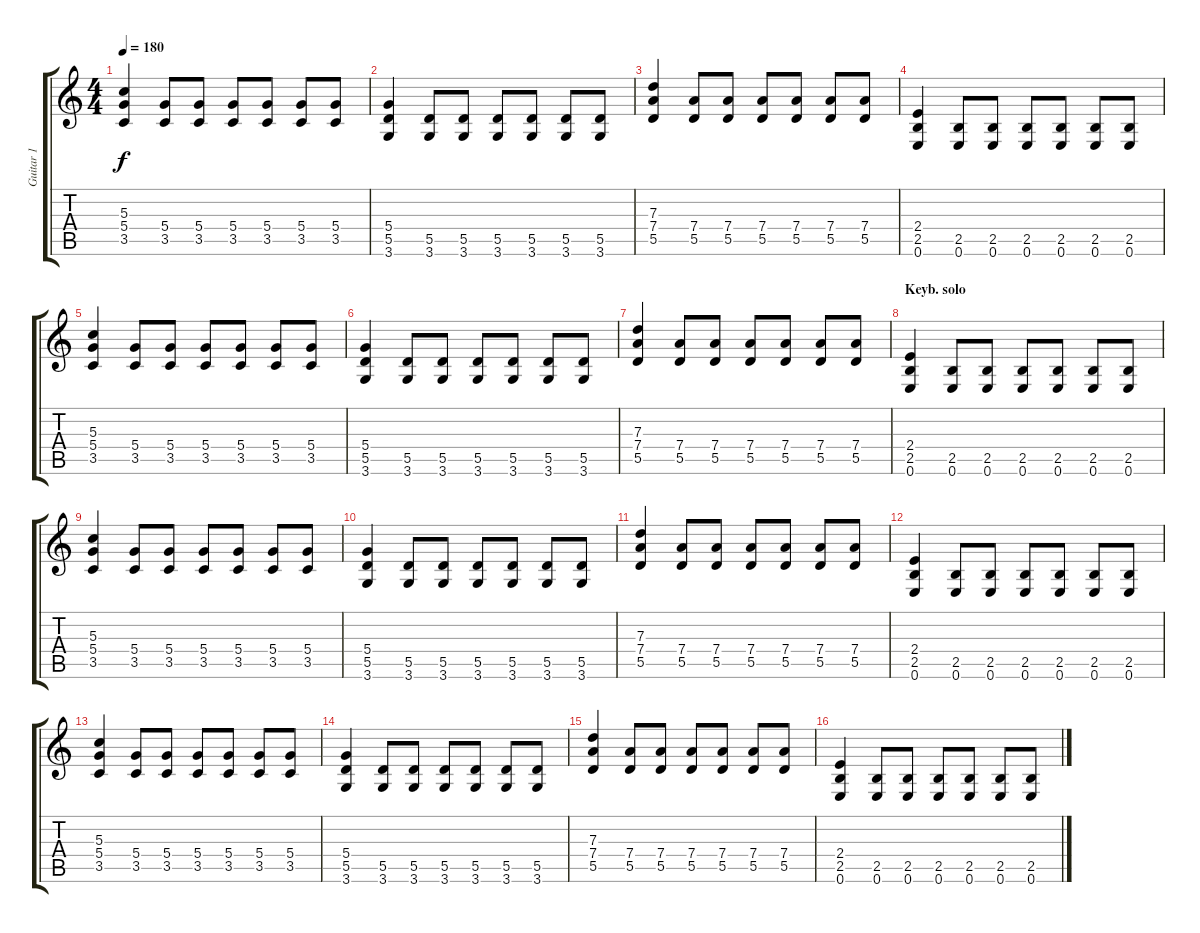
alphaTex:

\track ("Guitar 1" "Guitar 1") {instrument distortionguitar}
\staff {score tabs}
\tuning (E4 B3 G3 D3 A2 E2) {hide}
\ts (4 4)
\tempo 180
\clef g2
\ks c
(5.3 5.4 3.5).4{dy f} (5.4 3.5).8 (5.4 3.5).8 (5.4 3.5).8 (5.4 3.5).8 (5.4 3.5).8 (5.4 3.5).8 |
(5.4 5.5 3.6).4 (5.5 3.6).8 (5.5 3.6).8 (5.5 3.6).8 (5.5 3.6).8 (5.5 3.6).8 (5.5 3.6).8 |
(7.3 7.4 5.5).4 (7.4 5.5).8 (7.4 5.5).8 (7.4 5.5).8 (7.4 5.5).8 (7.4 5.5).8 (7.4 5.5).8 |
(2.4 2.5 0.6).4 (2.5 0.6).8 (2.5 0.6).8 (2.5 0.6).8 (2.5 0.6).8 (2.5 0.6).8 (2.5 0.6).8 |
(5.3 5.4 3.5).4 (5.4 3.5).8 (5.4 3.5).8 (5.4 3.5).8 (5.4 3.5).8 (5.4 3.5).8 (5.4 3.5).8 |
(5.4 5.5 3.6).4 (5.5 3.6).8 (5.5 3.6).8 (5.5 3.6).8 (5.5 3.6).8 (5.5 3.6).8 (5.5 3.6).8 |
(7.3 7.4 5.5).4 (7.4 5.5).8 (7.4 5.5).8 (7.4 5.5).8 (7.4 5.5).8 (7.4 5.5).8 (7.4 5.5).8 |
\section ("" "Keyb. solo")
(2.4 2.5 0.6).4 (2.5 0.6).8 (2.5 0.6).8 (2.5 0.6).8 (2.5 0.6).8 (2.5 0.6).8 (2.5 0.6).8 |
(5.3 5.4 3.5).4 (5.4 3.5).8 (5.4 3.5).8 (5.4 3.5).8 (5.4 3.5).8 (5.4 3.5).8 (5.4 3.5).8 |
(5.4 5.5 3.6).4 (5.5 3.6).8 (5.5 3.6).8 (5.5 3.6).8 (5.5 3.6).8 (5.5 3.6).8 (5.5 3.6).8 |
(7.3 7.4 5.5).4 (7.4 5.5).8 (7.4 5.5).8 (7.4 5.5).8 (7.4 5.5).8 (7.4 5.5).8 (7.4 5.5).8 |
(2.4 2.5 0.6).4 (2.5 0.6).8 (2.5 0.6).8 (2.5 0.6).8 (2.5 0.6).8 (2.5 0.6).8 (2.5 0.6).8 |
(5.3 5.4 3.5).4 (5.4 3.5).8 (5.4 3.5).8 (5.4 3.5).8 (5.4 3.5).8 (5.4 3.5).8 (5.4 3.5).8 |
(5.4 5.5 3.6).4 (5.5 3.6).8 (5.5 3.6).8 (5.5 3.6).8 (5.5 3.6).8 (5.5 3.6).8 (5.5 3.6).8 |
(7.3 7.4 5.5).4 (7.4 5.5).8 (7.4 5.5).8 (7.4 5.5).8 (7.4 5.5).8 (7.4 5.5).8 (7.4 5.5).8 |
(2.4 2.5 0.6).4 (2.5 0.6).8 (2.5 0.6).8 (2.5 0.6).8 (2.5 0.6).8 (2.5 0.6).8 (2.5 0.6).8
